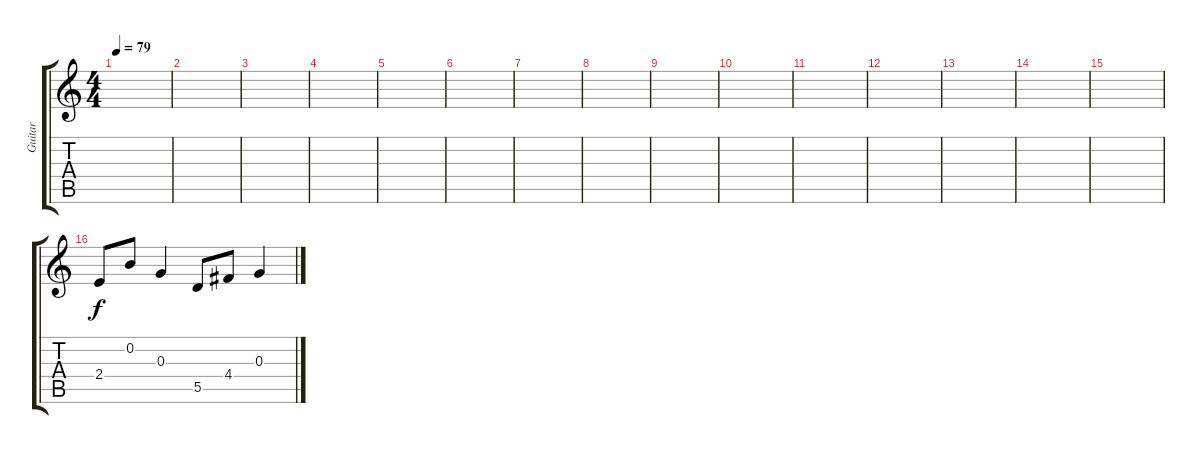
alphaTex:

\track ("Guitar" "Guitar") {instrument acousticguitarnylon}
\staff {score tabs}
\tuning (E4 B3 G3 D3 A2 E2) {hide}
\ts (4 4)
\tempo 79
\clef g2
\ks c
|
|
|
|
|
|
|
|
|
|
|
|
|
|
|
2.4.8 0.2.8 0.3.4 5.5.8 4.4.8 0.3.4
